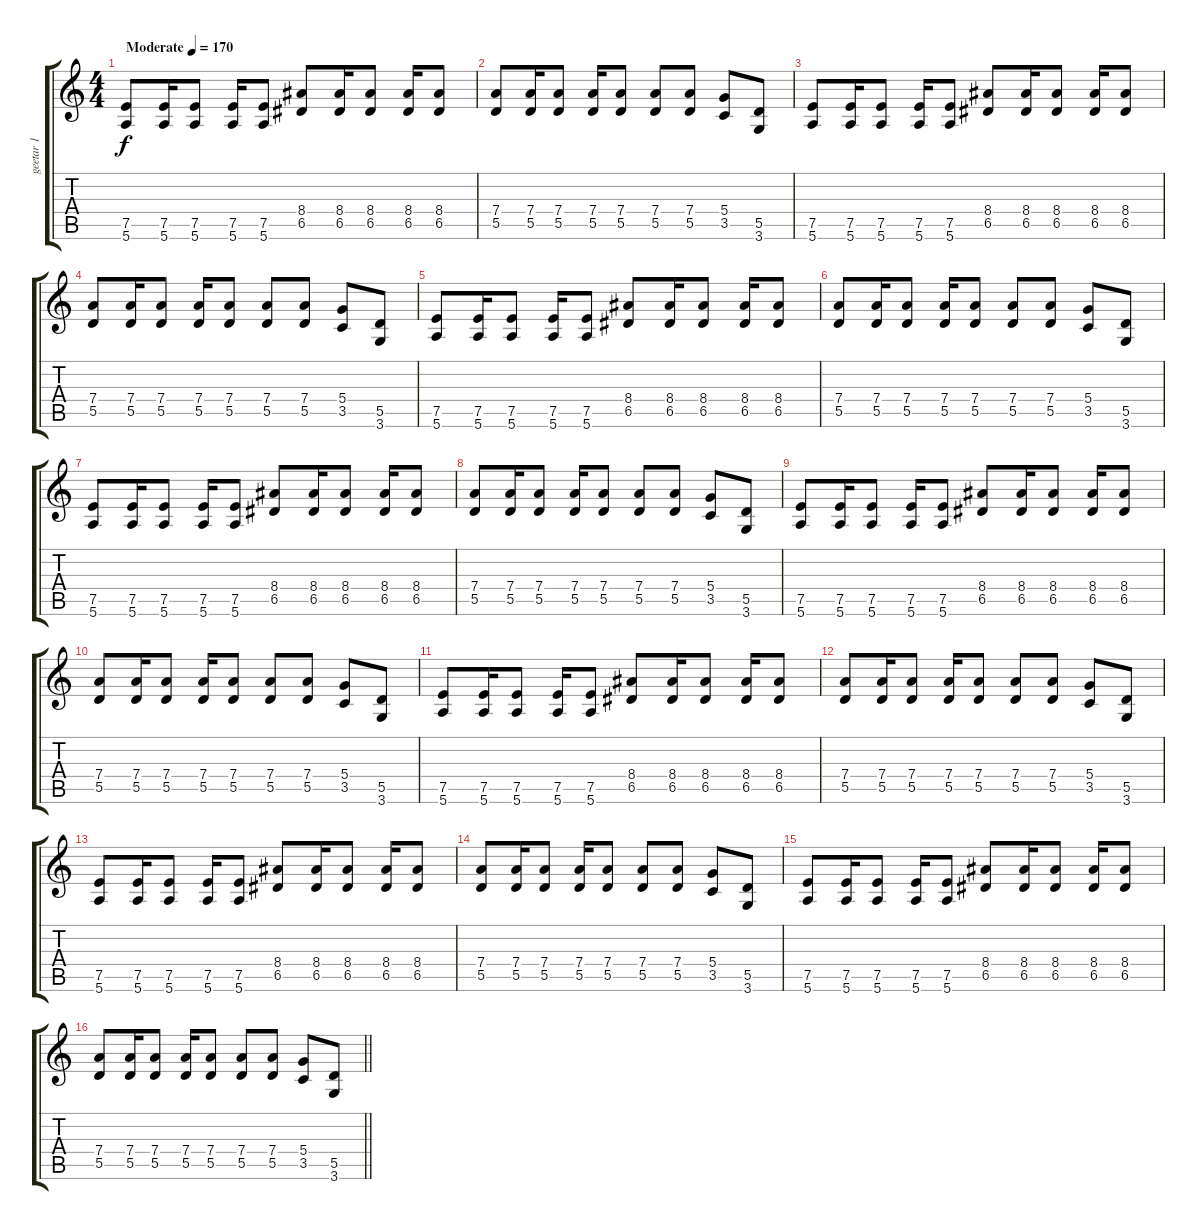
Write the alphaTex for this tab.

\track ("geetar 1" "geetar 1") {instrument distortionguitar}
\staff {score tabs}
\tuning (E4 B3 G3 D3 A2 E2) {hide}
\ts (4 4)
\tempo (170 "Moderate")
\clef g2
\ks c
(7.5 5.6).8{dy f instrument distortionguitar} (7.5 5.6).16 (7.5 5.6).8 (7.5 5.6).16 (7.5 5.6).8 (8.4 6.5).8 (8.4 6.5).16 (8.4 6.5).8 (8.4 6.5).16 (8.4 6.5).8 |
(7.4 5.5).8 (7.4 5.5).16 (7.4 5.5).8 (7.4 5.5).16 (7.4 5.5).8 (7.4 5.5).8 (7.4 5.5).8 (5.4 3.5).8 (5.5 3.6).8 |
(7.5 5.6).8 (7.5 5.6).16 (7.5 5.6).8 (7.5 5.6).16 (7.5 5.6).8 (8.4 6.5).8 (8.4 6.5).16 (8.4 6.5).8 (8.4 6.5).16 (8.4 6.5).8 |
(7.4 5.5).8 (7.4 5.5).16 (7.4 5.5).8 (7.4 5.5).16 (7.4 5.5).8 (7.4 5.5).8 (7.4 5.5).8 (5.4 3.5).8 (5.5 3.6).8 |
(7.5 5.6).8 (7.5 5.6).16 (7.5 5.6).8 (7.5 5.6).16 (7.5 5.6).8 (8.4 6.5).8 (8.4 6.5).16 (8.4 6.5).8 (8.4 6.5).16 (8.4 6.5).8 |
(7.4 5.5).8 (7.4 5.5).16 (7.4 5.5).8 (7.4 5.5).16 (7.4 5.5).8 (7.4 5.5).8 (7.4 5.5).8 (5.4 3.5).8 (5.5 3.6).8 |
(7.5 5.6).8 (7.5 5.6).16 (7.5 5.6).8 (7.5 5.6).16 (7.5 5.6).8 (8.4 6.5).8 (8.4 6.5).16 (8.4 6.5).8 (8.4 6.5).16 (8.4 6.5).8 |
(7.4 5.5).8 (7.4 5.5).16 (7.4 5.5).8 (7.4 5.5).16 (7.4 5.5).8 (7.4 5.5).8 (7.4 5.5).8 (5.4 3.5).8 (5.5 3.6).8 |
(7.5 5.6).8 (7.5 5.6).16 (7.5 5.6).8 (7.5 5.6).16 (7.5 5.6).8 (8.4 6.5).8 (8.4 6.5).16 (8.4 6.5).8 (8.4 6.5).16 (8.4 6.5).8 |
(7.4 5.5).8 (7.4 5.5).16 (7.4 5.5).8 (7.4 5.5).16 (7.4 5.5).8 (7.4 5.5).8 (7.4 5.5).8 (5.4 3.5).8 (5.5 3.6).8 |
(7.5 5.6).8 (7.5 5.6).16 (7.5 5.6).8 (7.5 5.6).16 (7.5 5.6).8 (8.4 6.5).8 (8.4 6.5).16 (8.4 6.5).8 (8.4 6.5).16 (8.4 6.5).8 |
(7.4 5.5).8 (7.4 5.5).16 (7.4 5.5).8 (7.4 5.5).16 (7.4 5.5).8 (7.4 5.5).8 (7.4 5.5).8 (5.4 3.5).8 (5.5 3.6).8 |
(7.5 5.6).8 (7.5 5.6).16 (7.5 5.6).8 (7.5 5.6).16 (7.5 5.6).8 (8.4 6.5).8 (8.4 6.5).16 (8.4 6.5).8 (8.4 6.5).16 (8.4 6.5).8 |
(7.4 5.5).8 (7.4 5.5).16 (7.4 5.5).8 (7.4 5.5).16 (7.4 5.5).8 (7.4 5.5).8 (7.4 5.5).8 (5.4 3.5).8 (5.5 3.6).8 |
(7.5 5.6).8 (7.5 5.6).16 (7.5 5.6).8 (7.5 5.6).16 (7.5 5.6).8 (8.4 6.5).8 (8.4 6.5).16 (8.4 6.5).8 (8.4 6.5).16 (8.4 6.5).8 |
\barLineRight lightlight
(7.4 5.5).8 (7.4 5.5).16 (7.4 5.5).8 (7.4 5.5).16 (7.4 5.5).8 (7.4 5.5).8 (7.4 5.5).8 (5.4 3.5).8 (5.5 3.6).8
